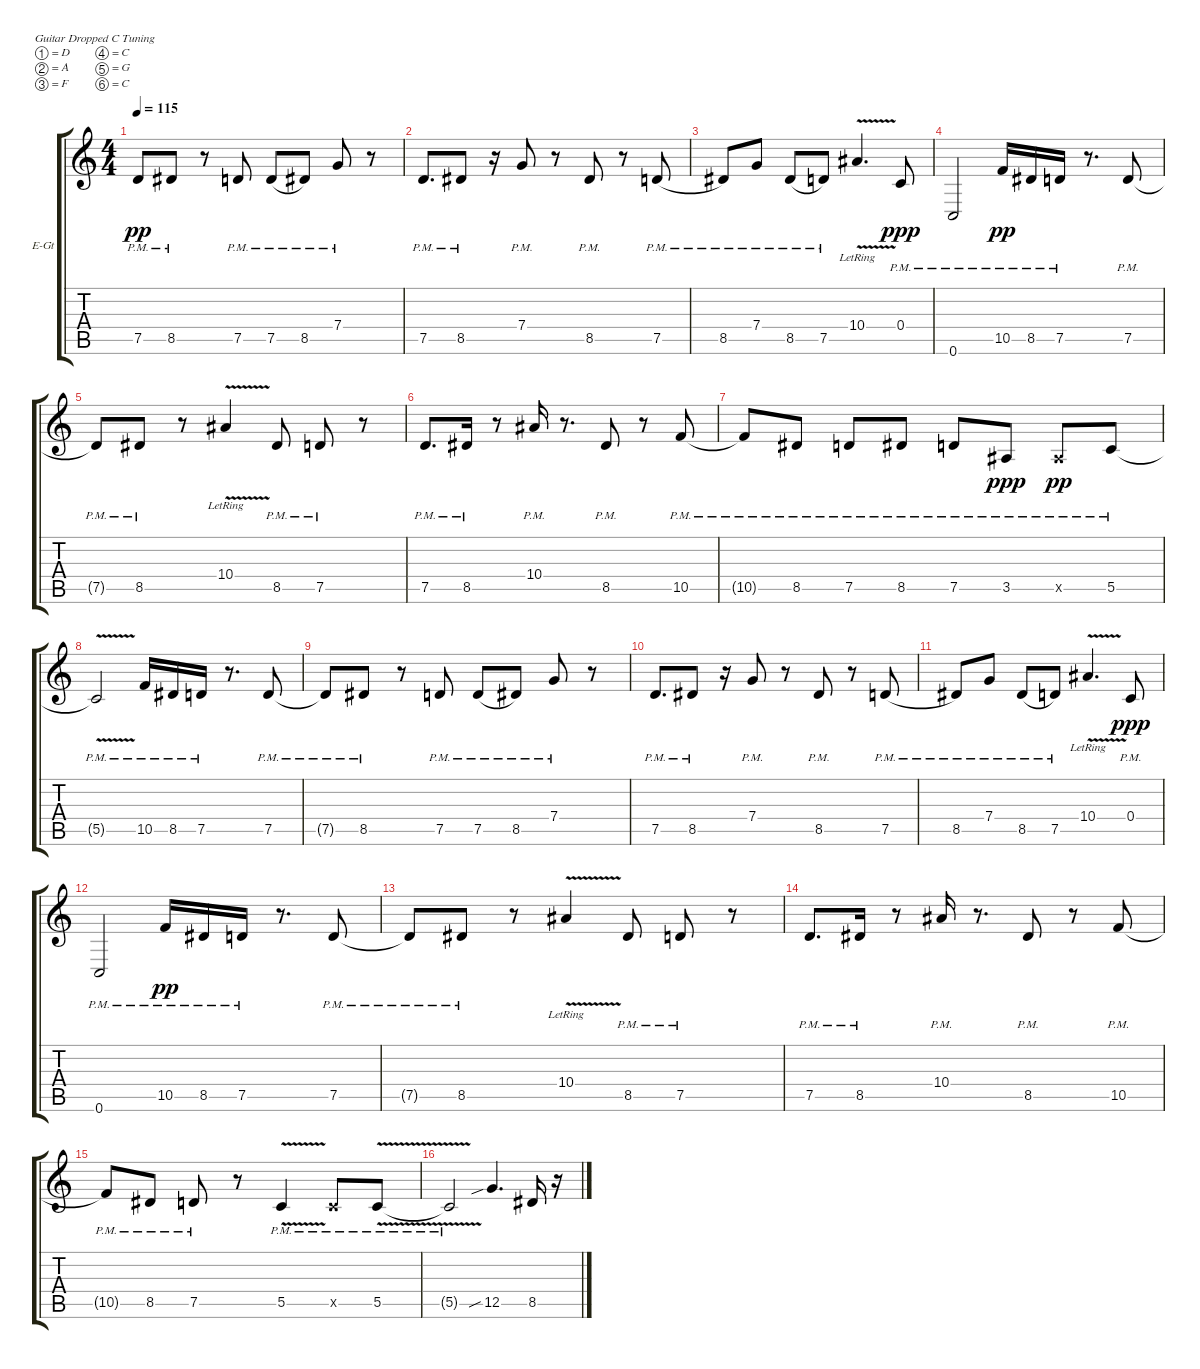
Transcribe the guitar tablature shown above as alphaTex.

\defaultSystemsLayout 4
\bracketExtendMode groupsimilarinstruments
\firstSystemTrackNameOrientation horizontal
\otherSystemsTrackNameOrientation horizontal
\track ("Electric Guitar" "E-Gt") {instrument overdrivenguitar}
\staff {score tabs}
\tuning (D4 A3 F3 C3 G2 C2)
\ts (4 4)
\tempo 115
\clef g2
\ks c
7.5{pm t}.8{dy pp} 8.5{pm}.8 r.8 7.5{pm}.8 7.5{pm}.8{legatoorigin} 8.5{pm}.8 7.4{pm}.8 r.8 |
7.5{pm}.8{d} 8.5{pm}.8 r.16 7.4{pm}.8 r.8 8.5{pm}.8 r.8 7.5{pm}.8{legatoorigin} |
8.5{pm}.8 7.4{pm}.8 8.5{pm}.8{legatoorigin} 7.5{pm}.8 10.4{v lr}.4{d} 0.4{pm}.8{dy ppp} |
0.6{pm}.2 10.5{pm}.16{dy pp} 8.5{pm}.16 7.5{pm}.16 r.8{d} 7.5{pm}.8 |
7.5{pm t}.8 8.5{pm}.8 r.8 10.4{v lr}.4 8.5{pm}.8 7.5{pm}.8 r.8 |
7.5{pm}.8{d} 8.5{pm}.16 r.8 10.4{pm}.16 r.8{d} 8.5{pm}.8 r.8 10.5{pm}.8 |
10.5{pm t}.8 8.5{pm}.8 7.5{pm}.8 8.5{pm}.8 7.5{pm}.8 3.5{pm}.8{dy ppp} 3.5{pm x}.8{dy pp} 5.5{pm}.8 |
5.5{v pm t}.2 10.5{pm}.16 8.5{pm}.16 7.5{pm}.16 r.8{d} 7.5{pm}.8 |
7.5{pm t}.8 8.5{pm}.8 r.8 7.5{pm}.8 7.5{pm}.8{legatoorigin} 8.5{pm}.8 7.4{pm}.8 r.8 |
7.5{pm}.8{d} 8.5{pm}.8 r.16 7.4{pm}.8 r.8 8.5{pm}.8 r.8 7.5{pm}.8{legatoorigin} |
8.5{pm}.8 7.4{pm}.8 8.5{pm}.8{legatoorigin} 7.5{pm}.8 10.4{v lr}.4{d} 0.4{pm}.8{dy ppp} |
0.6{pm}.2 10.5{pm}.16{dy pp} 8.5{pm}.16 7.5{pm}.16 r.8{d} 7.5{pm}.8 |
7.5{pm t}.8 8.5{pm}.8 r.8 10.4{v lr}.4 8.5{pm}.8 7.5{pm}.8 r.8 |
7.5{pm}.8{d} 8.5{pm}.16 r.8 10.4{pm}.16 r.8{d} 8.5{pm}.8 r.8 10.5{pm}.8 |
10.5{pm t}.8 8.5{pm}.8 7.5{pm}.8 r.8 5.5{v pm}.4 5.5{pm x}.8 5.5{v pm}.8 |
5.5{v pm t}.2 12.5{sib}.4{d} 8.5.16 r.16
